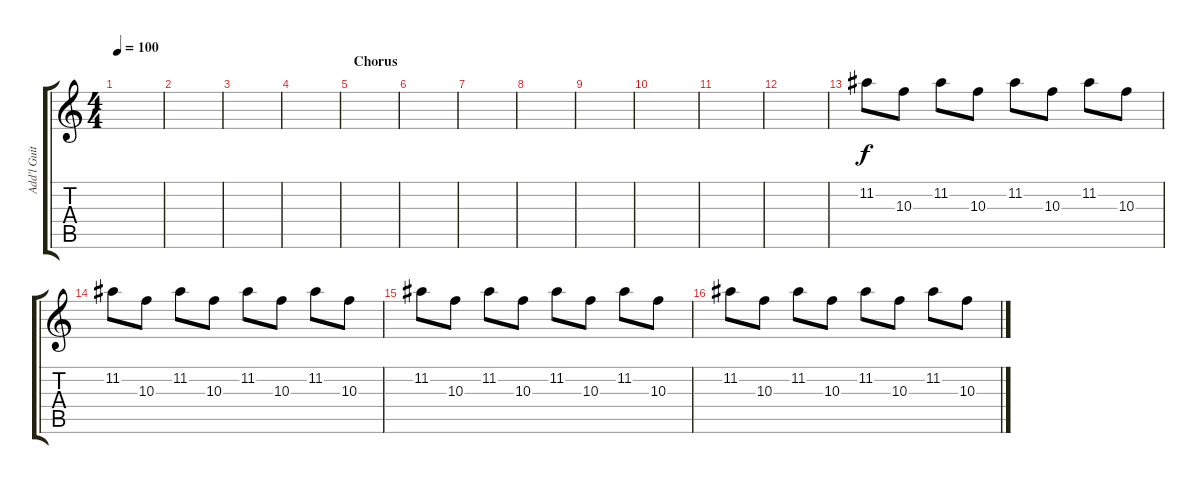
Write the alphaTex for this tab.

\track ("Add'l Guitar" "Add'l Guit") {instrument overdrivenguitar}
\staff {score tabs}
\tuning (E4 B3 G3 D3 A2 E2) {hide}
\ts (4 4)
\tempo 100
\clef g2
\ks c
|
|
|
|
\section ("" "Chorus")
|
|
|
|
|
|
|
|
11.2.8 10.3.8 11.2.8 10.3.8 11.2.8 10.3.8 11.2.8 10.3.8 |
11.2.8 10.3.8 11.2.8 10.3.8 11.2.8 10.3.8 11.2.8 10.3.8 |
11.2.8 10.3.8 11.2.8 10.3.8 11.2.8 10.3.8 11.2.8 10.3.8 |
11.2.8 10.3.8 11.2.8 10.3.8 11.2.8 10.3.8 11.2.8 10.3.8
